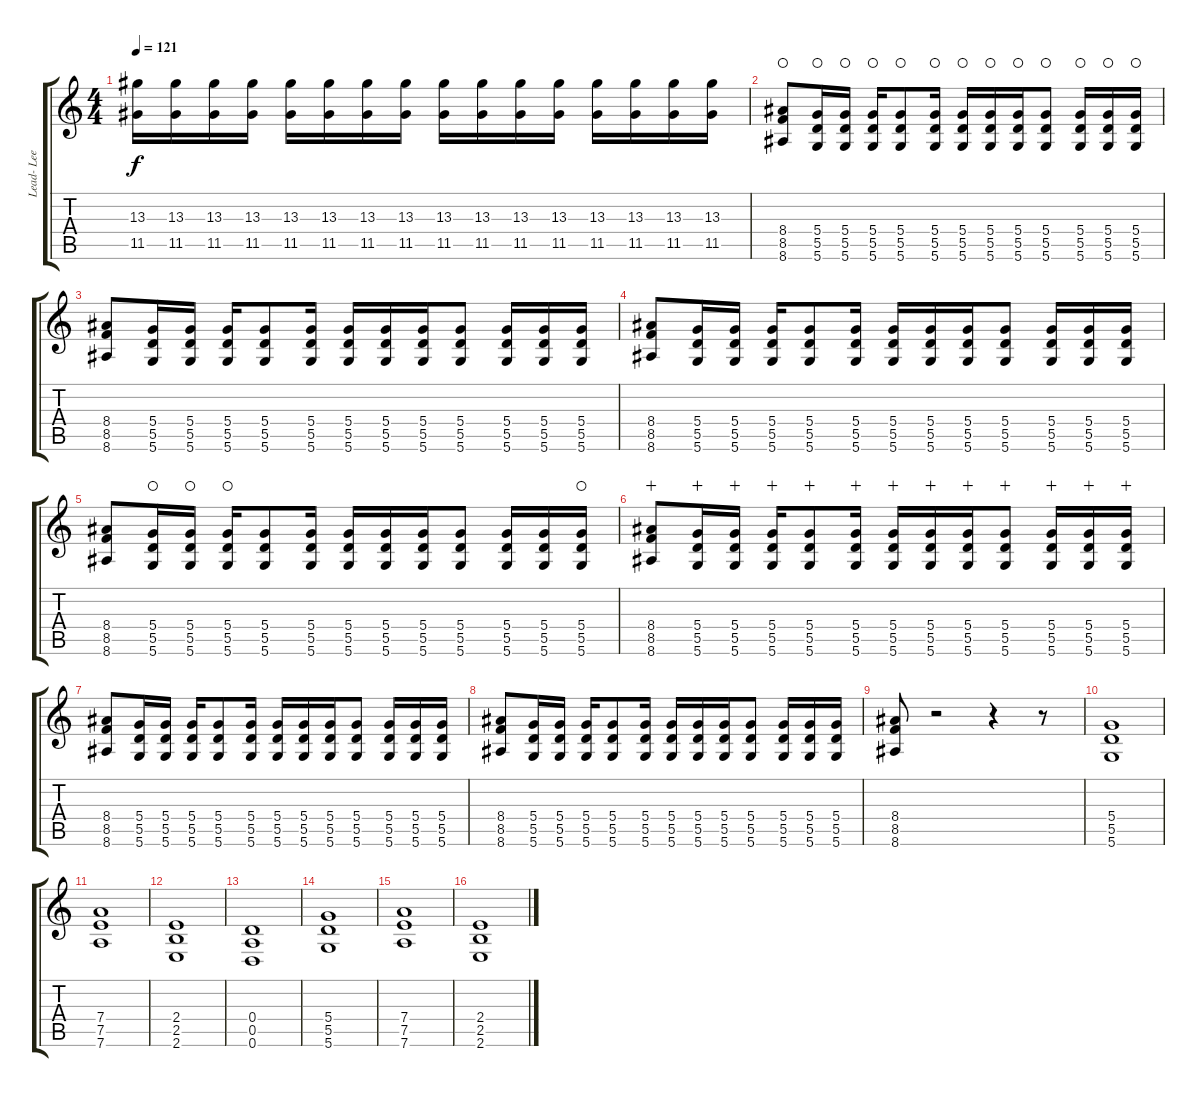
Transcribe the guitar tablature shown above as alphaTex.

\track ("Lead- Lee" "Lead- Lee") {instrument distortionguitar}
\staff {score tabs}
\tuning (E4 B3 G3 D3 A2 D2) {hide}
\ts (4 4)
\tempo 121
\clef g2
\ks c
(13.3 11.5).16{dy f} (13.3 11.5).16 (13.3 11.5).16 (13.3 11.5).16 (13.3 11.5).16 (13.3 11.5).16 (13.3 11.5).16 (13.3 11.5).16 (13.3 11.5).16 (13.3 11.5).16 (13.3 11.5).16 (13.3 11.5).16 (13.3 11.5).16 (13.3 11.5).16 (13.3 11.5).16 (13.3 11.5).16 |
(8.4 8.5 8.6).8{waho} (5.4 5.5 5.6).16{waho} (5.4 5.5 5.6).16{waho} (5.4 5.5 5.6).16{waho} (5.4 5.5 5.6).8{waho} (5.4 5.5 5.6).16{waho} (5.4 5.5 5.6).16{waho} (5.4 5.5 5.6).16{waho} (5.4 5.5 5.6).16{waho} (5.4 5.5 5.6).8{waho} (5.4 5.5 5.6).16{waho} (5.4 5.5 5.6).16{waho} (5.4 5.5 5.6).16{waho} |
(8.4 8.5 8.6).8 (5.4 5.5 5.6).16 (5.4 5.5 5.6).16 (5.4 5.5 5.6).16 (5.4 5.5 5.6).8 (5.4 5.5 5.6).16 (5.4 5.5 5.6).16 (5.4 5.5 5.6).16 (5.4 5.5 5.6).16 (5.4 5.5 5.6).8 (5.4 5.5 5.6).16 (5.4 5.5 5.6).16 (5.4 5.5 5.6).16 |
(8.4 8.5 8.6).8 (5.4 5.5 5.6).16 (5.4 5.5 5.6).16 (5.4 5.5 5.6).16 (5.4 5.5 5.6).8 (5.4 5.5 5.6).16 (5.4 5.5 5.6).16 (5.4 5.5 5.6).16 (5.4 5.5 5.6).16 (5.4 5.5 5.6).8 (5.4 5.5 5.6).16 (5.4 5.5 5.6).16 (5.4 5.5 5.6).16 |
(8.4 8.5 8.6).8 (5.4 5.5 5.6).16{waho} (5.4 5.5 5.6).16{waho} (5.4 5.5 5.6).16{waho} (5.4 5.5 5.6).8 (5.4 5.5 5.6).16 (5.4 5.5 5.6).16 (5.4 5.5 5.6).16 (5.4 5.5 5.6).16 (5.4 5.5 5.6).8 (5.4 5.5 5.6).16 (5.4 5.5 5.6).16 (5.4 5.5 5.6).16{waho} |
(8.4 8.5 8.6).8{wahc} (5.4 5.5 5.6).16{wahc} (5.4 5.5 5.6).16{wahc} (5.4 5.5 5.6).16{wahc} (5.4 5.5 5.6).8{wahc} (5.4 5.5 5.6).16{wahc} (5.4 5.5 5.6).16{wahc} (5.4 5.5 5.6).16{wahc} (5.4 5.5 5.6).16{wahc} (5.4 5.5 5.6).8{wahc} (5.4 5.5 5.6).16{wahc} (5.4 5.5 5.6).16{wahc} (5.4 5.5 5.6).16{wahc} |
(8.4 8.5 8.6).8 (5.4 5.5 5.6).16 (5.4 5.5 5.6).16 (5.4 5.5 5.6).16 (5.4 5.5 5.6).8 (5.4 5.5 5.6).16 (5.4 5.5 5.6).16 (5.4 5.5 5.6).16 (5.4 5.5 5.6).16 (5.4 5.5 5.6).8 (5.4 5.5 5.6).16 (5.4 5.5 5.6).16 (5.4 5.5 5.6).16 |
(8.4 8.5 8.6).8 (5.4 5.5 5.6).16 (5.4 5.5 5.6).16 (5.4 5.5 5.6).16 (5.4 5.5 5.6).8 (5.4 5.5 5.6).16 (5.4 5.5 5.6).16 (5.4 5.5 5.6).16 (5.4 5.5 5.6).16 (5.4 5.5 5.6).8 (5.4 5.5 5.6).16 (5.4 5.5 5.6).16 (5.4 5.5 5.6).16 |
(8.4 8.5 8.6).8 r.2 r.4 r.8 |
(5.4 5.5 5.6).1 |
(7.4 7.5 7.6).1 |
(2.4 2.5 2.6).1 |
(0.4 0.5 0.6).1 |
(5.4 5.5 5.6).1 |
(7.4 7.5 7.6).1 |
(2.4 2.5 2.6).1
